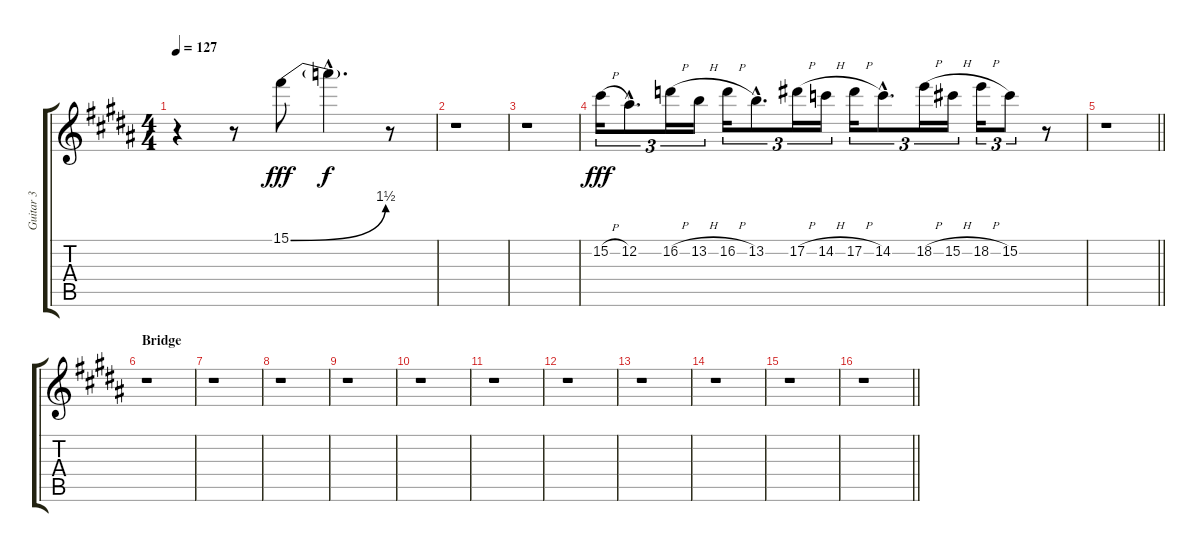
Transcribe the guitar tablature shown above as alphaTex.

\track ("Guitar 3" "Guitar 3") {instrument distortionguitar}
\staff {score tabs}
\tuning (Eb4 Bb3 Gb3 Db3 Ab2 Eb2) {hide}
\ts (4 4)
\tempo 127
\clef g2
\ks b
r.4{dy fff} r.8 15.1{be (bend 0 0 60 6)}.8 15.1{hac t}.4{d dy f} r.8 |
r.1 |
r.1 |
15.2{h}.16{tu (3 2) dy fff} 12.2{hac}.8{d tu (3 2)} 16.2{h}.16{tu (3 2)} 13.2{h}.16{tu (3 2)} 16.2{h}.16{tu (3 2)} 13.2{hac}.8{d tu (3 2)} 17.2{h}.16{tu (3 2)} 14.2{h}.16{tu (3 2)} 17.2{h}.16{tu (3 2)} 14.2{hac}.8{d tu (3 2)} 18.2{h}.16{tu (3 2)} 15.2{h}.16{tu (3 2)} 18.2{h}.16{tu (3 2)} 15.2.8{tu (3 2)} r.8 |
\barLineRight lightlight
r.1 |
\section ("" "Bridge")
r.1 |
r.1 |
r.1 |
r.1 |
r.1 |
r.1 |
r.1 |
r.1 |
r.1 |
r.1 |
\barLineRight lightlight
r.1
